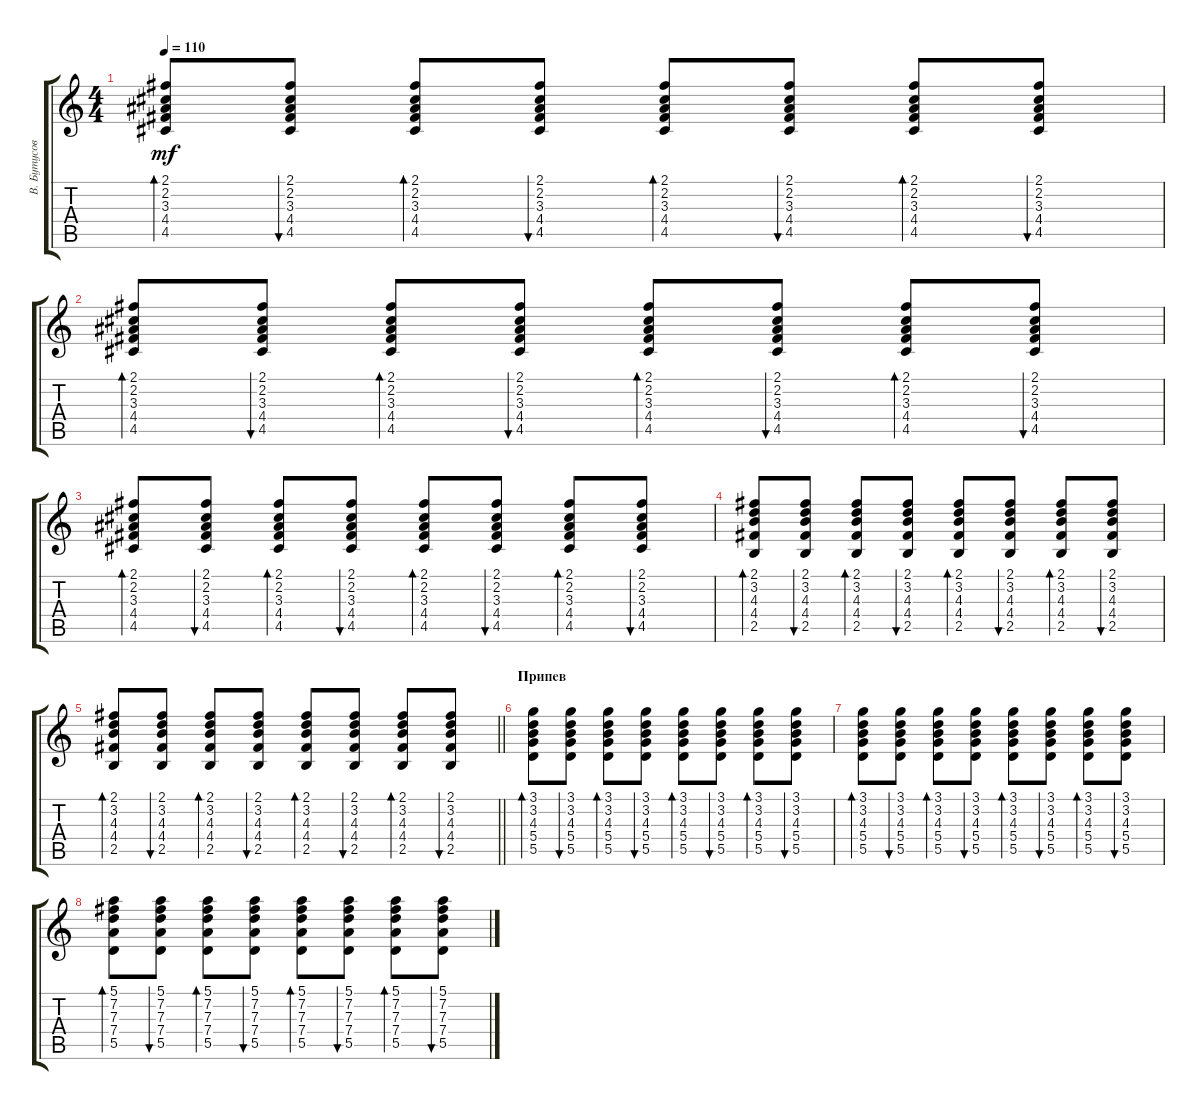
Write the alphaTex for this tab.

\track ("В. Бутусов" "В. Бутусов") {instrument acousticguitarsteel}
\staff {score tabs}
\tuning (E4 B3 G3 D3 A2 E2) {hide}
\ts (4 4)
\tempo 110
\clef g2
\ks c
(2.1 2.2 3.3 4.4 4.5).8{bd 60 dy mf} (2.1 2.2 3.3 4.4 4.5).8{bu 60} (2.1 2.2 3.3 4.4 4.5).8{bd 60} (2.1 2.2 3.3 4.4 4.5).8{bu 60} (2.1 2.2 3.3 4.4 4.5).8{bd 60} (2.1 2.2 3.3 4.4 4.5).8{bu 60} (2.1 2.2 3.3 4.4 4.5).8{bd 60} (2.1 2.2 3.3 4.4 4.5).8{bu 60} |
(2.1 2.2 3.3 4.4 4.5).8{bd 60} (2.1 2.2 3.3 4.4 4.5).8{bu 60} (2.1 2.2 3.3 4.4 4.5).8{bd 60} (2.1 2.2 3.3 4.4 4.5).8{bu 60} (2.1 2.2 3.3 4.4 4.5).8{bd 60} (2.1 2.2 3.3 4.4 4.5).8{bu 60} (2.1 2.2 3.3 4.4 4.5).8{bd 60} (2.1 2.2 3.3 4.4 4.5).8{bu 60} |
(2.1 2.2 3.3 4.4 4.5).8{bd 60} (2.1 2.2 3.3 4.4 4.5).8{bu 60} (2.1 2.2 3.3 4.4 4.5).8{bd 60} (2.1 2.2 3.3 4.4 4.5).8{bu 60} (2.1 2.2 3.3 4.4 4.5).8{bd 60} (2.1 2.2 3.3 4.4 4.5).8{bu 60} (2.1 2.2 3.3 4.4 4.5).8{bd 60} (2.1 2.2 3.3 4.4 4.5).8{bu 60} |
(2.1 3.2 4.3 4.4 2.5).8{bd 60} (2.1 3.2 4.3 4.4 2.5).8{bu 60} (2.1 3.2 4.3 4.4 2.5).8{bd 60} (2.1 3.2 4.3 4.4 2.5).8{bu 60} (2.1 3.2 4.3 4.4 2.5).8{bd 60} (2.1 3.2 4.3 4.4 2.5).8{bu 60} (2.1 3.2 4.3 4.4 2.5).8{bd 60} (2.1 3.2 4.3 4.4 2.5).8{bu 60} |
\barLineRight lightlight
(2.1 3.2 4.3 4.4 2.5).8{bd 60} (2.1 3.2 4.3 4.4 2.5).8{bu 60} (2.1 3.2 4.3 4.4 2.5).8{bd 60} (2.1 3.2 4.3 4.4 2.5).8{bu 60} (2.1 3.2 4.3 4.4 2.5).8{bd 60} (2.1 3.2 4.3 4.4 2.5).8{bu 60} (2.1 3.2 4.3 4.4 2.5).8{bd 60} (2.1 3.2 4.3 4.4 2.5).8{bu 60} |
\section ("" "Припев")
(3.1 3.2 4.3 5.4 5.5).8{bd 30} (3.1 3.2 4.3 5.4 5.5).8{bu 30} (3.1 3.2 4.3 5.4 5.5).8{bd 30} (3.1 3.2 4.3 5.4 5.5).8{bu 30} (3.1 3.2 4.3 5.4 5.5).8{bd 30} (3.1 3.2 4.3 5.4 5.5).8{bu 30} (3.1 3.2 4.3 5.4 5.5).8{bd 30} (3.1 3.2 4.3 5.4 5.5).8{bu 30} |
(3.1 3.2 4.3 5.4 5.5).8{bd 30} (3.1 3.2 4.3 5.4 5.5).8{bu 30} (3.1 3.2 4.3 5.4 5.5).8{bd 30} (3.1 3.2 4.3 5.4 5.5).8{bu 30} (3.1 3.2 4.3 5.4 5.5).8{bd 30} (3.1 3.2 4.3 5.4 5.5).8{bu 30} (3.1 3.2 4.3 5.4 5.5).8{bd 30} (3.1 3.2 4.3 5.4 5.5).8{bu 30} |
(5.1 7.2 7.3 7.4 5.5).8{bd 60} (5.1 7.2 7.3 7.4 5.5).8{bu 60} (5.1 7.2 7.3 7.4 5.5).8{bd 60} (5.1 7.2 7.3 7.4 5.5).8{bu 60} (5.1 7.2 7.3 7.4 5.5).8{bd 60} (5.1 7.2 7.3 7.4 5.5).8{bu 60} (5.1 7.2 7.3 7.4 5.5).8{bd 60} (5.1 7.2 7.3 7.4 5.5).8{bu 60}
